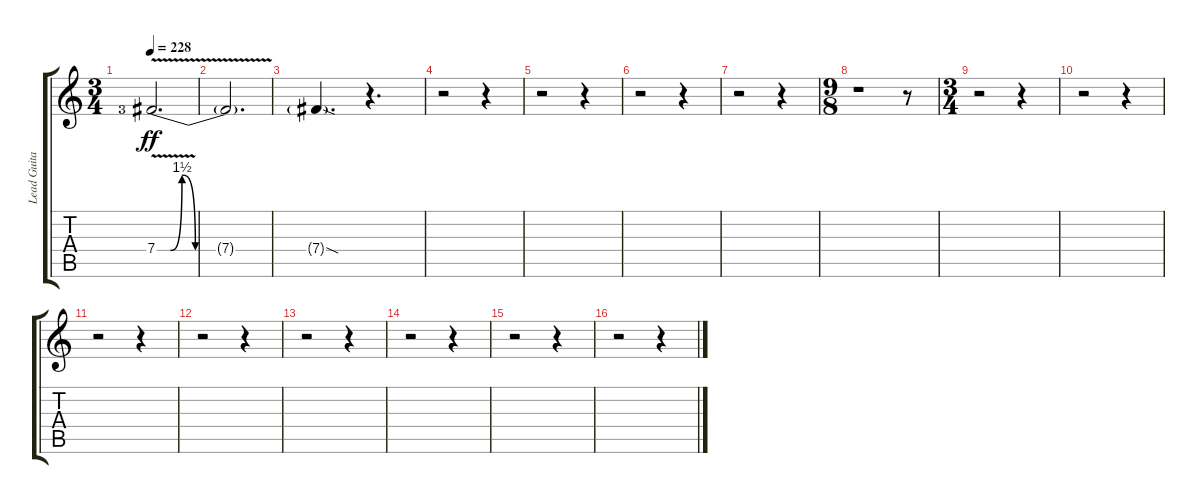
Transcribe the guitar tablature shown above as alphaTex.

\track ("Lead Guitar" "Lead Guita") {instrument overdrivenguitar}
\staff {score tabs}
\tuning (Db4 Ab3 E3 B2 Gb2 B1) {hide}
\ts (3 4)
\tempo 228
\clef g2
\ks c
7.4{be (custom 0 0 7 0 13 6 20 0 26 0 60 0) v lf 4}.2{d dy ff} |
7.4{t}.2{d} |
7.4{sod g}.4{d} r.4{d} |
r.2 r.4 |
r.2 r.4 |
r.2 r.4 |
r.2 r.4 |
\ts (9 8)
r.1 r.8 |
\ts (3 4)
r.2 r.4 |
r.2 r.4 |
r.2 r.4 |
r.2 r.4 |
r.2 r.4 |
r.2 r.4 |
r.2 r.4 |
r.2 r.4
